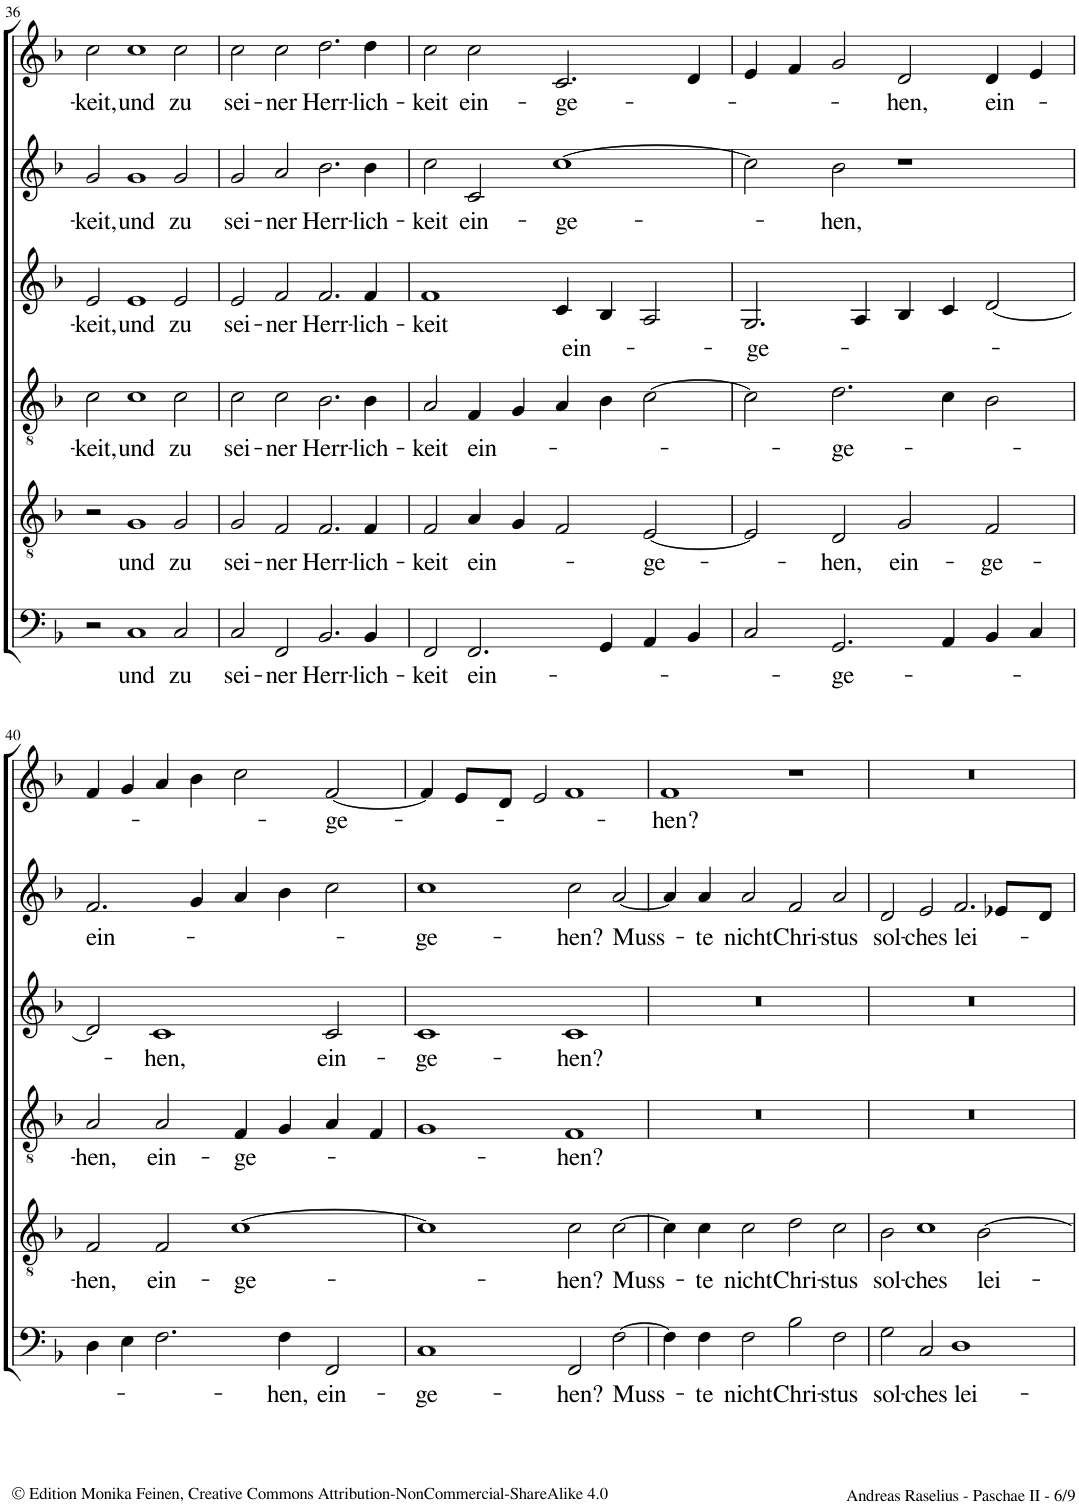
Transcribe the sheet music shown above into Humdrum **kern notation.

**kern	**text	**kern	**text	**kern	**text	**kern	**text	**kern	**text	**kern	**text
*part6	*part6	*part5	*part5	*part4	*part4	*part3	*part3	*part2	*part2	*part1	*part1
*staff6	*staff6	*staff5	*staff5	*staff4	*staff4	*staff3	*staff3	*staff2	*staff2	*staff1	*staff1
*I"Bassus	*	*I"Tenor	*	*I"Quintus	*	*I"Altus	*	*I"Sextus	*	*I"Cantus	*
!!LO:PB:g=z
*clefF4	*	*clefGv2	*	*clefGv2	*	*clefG2	*	*clefG2	*	*clefG2	*
*k[b-]	*	*k[b-]	*	*k[b-]	*	*k[b-]	*	*k[b-]	*	*k[b-]	*
*M4/2	*	*M4/2	*	*M4/2	*	*M4/2	*	*M4/2	*	*M4/2	*
*met(c|)	*	*met(c|)	*	*met(c|)	*	*met(c|)	*	*met(c|)	*	*met(c|)	*
=36	=36	=36	=36	=36	=36	=36	=36	=36	=36	=36	=36
!	!	!	!	!	!LO:LY:b	!	!LO:LY:b	!	!LO:LY:b	!	!LO:LY:b
2r	.	2r	.	2c\	-keit,	2e/	-keit,	2g/	-keit,	2cc\	-keit,
!	!LO:LY:b	!	!LO:LY:b	!	!LO:LY:b	!	!LO:LY:b	!	!LO:LY:b	!	!LO:LY:b
1C	und	1G	und	1c	und	1e	und	1g	und	1cc	und
!	!LO:LY:b	!	!LO:LY:b	!	!LO:LY:b	!	!LO:LY:b	!	!LO:LY:b	!	!LO:LY:b
2C/	zu	2G/	zu	2c\	zu	2e/	zu	2g/	zu	2cc\	zu
=37	=37	=37	=37	=37	=37	=37	=37	=37	=37	=37	=37
!	!LO:LY:b	!	!LO:LY:b	!	!LO:LY:b	!	!LO:LY:b	!	!LO:LY:b	!	!LO:LY:b
2C/	sei-	2G/	sei-	2c\	sei-	2e/	sei-	2g/	sei-	2cc\	sei-
!	!LO:LY:b	!	!LO:LY:b	!	!LO:LY:b	!	!LO:LY:b	!	!LO:LY:b	!	!LO:LY:b
2FF/	-ner	2F/	-ner	2c\	-ner	2f/	-ner	2a/	-ner	2cc\	-ner
!	!LO:LY:b	!	!LO:LY:b	!	!LO:LY:b	!	!LO:LY:b	!	!LO:LY:b	!	!LO:LY:b
2.BB-/	Herr-	2.F/	Herr-	2.B-\	Herr-	2.f/	Herr-	2.b-\	Herr-	2.dd\	Herr-
!	!LO:LY:b	!	!LO:LY:b	!	!LO:LY:b	!	!LO:LY:b	!	!LO:LY:b	!	!LO:LY:b
4BB-/	-lich-	4F/	-lich-	4B-\	-lich-	4f/	-lich-	4b-\	-lich-	4dd\	-lich-
=38	=38	=38	=38	=38	=38	=38	=38	=38	=38	=38	=38
!	!LO:LY:b	!	!LO:LY:b	!	!LO:LY:b	!	!LO:LY:b	!	!LO:LY:b	!	!LO:LY:b
2FF/	-keit	2F/	-keit	2A/	-keit	1f	-keit	2cc\	-keit	2cc\	-keit
!	!LO:LY:b	!	!LO:LY:b	!	!LO:LY:b	!	!	!	!LO:LY:b	!	!LO:LY:b
2.FF/	ein-	4A/	ein-	4F/	ein-	.	.	2c/	ein-	2cc\	ein-
.	.	4G/	.	4G/	.	.	.	.	.	.	.
!	!	!	!	!	!	!	!LO:LY:b	!	!LO:LY:b	!	!LO:LY:b
.	.	2F/	.	4A/	.	4c/	ein-	[1cc	-ge-	2.c/	-ge-
4GG/	.	.	.	4B-\	.	4B-/	.	.	.	.	.
!	!	!	!LO:LY:b	!	!	!	!	!	!	!	!
4AA/	.	[2E/	ge-	[2c\	.	2A/	.	.	.	.	.
4BB-/	.	.	.	.	.	.	.	.	.	4d/	.
=39	=39	=39	=39	=39	=39	=39	=39	=39	=39	=39	=39
!	!	!	!	!	!	!	!LO:LY:b	!	!	!	!
2C/	.	2E/]	.	2c\]	.	2.G/	-ge-	2cc\]	.	4e/	.
.	.	.	.	.	.	.	.	.	.	4f/	.
!	!LO:LY:b	!	!LO:LY:b	!	!LO:LY:b	!	!	!	!LO:LY:b	!	!
2.GG/	-ge-	2D/	-hen,	2.d\	-ge-	.	.	2b-\	-hen,	2g/	.
.	.	.	.	.	.	4A/	.	.	.	.	.
!	!	!	!LO:LY:b	!	!	!	!	!	!	!	!LO:LY:b
.	.	2G/	ein-	.	.	4B-/	.	1r	.	2d/	-hen,
4AA/	.	.	.	4c\	.	4c/	.	.	.	.	.
!	!	!	!LO:LY:b	!	!	!	!	!	!	!	!LO:LY:b
4BB-/	.	2F/	-ge-	2B-\	.	[2d/	.	.	.	4d/	ein-
4C/	.	.	.	.	.	.	.	.	.	4e/	.
!!LO:LB:g=z
=40	=40	=40	=40	=40	=40	=40	=40	=40	=40	=40	=40
!	!	!	!LO:LY:b	!	!LO:LY:b	!	!	!	!LO:LY:b	!	!
4D\	.	2F/	-hen,	2A/	hen,	2d/]	.	2.f/	ein-	4f/	.
4E\	.	.	.	.	.	.	.	.	.	4g/	.
!	!	!	!LO:LY:b	!	!LO:LY:b	!	!LO:LY:b	!	!	!	!
2.F\	.	2F/	ein-	2A/	ein-	1c	-hen,	.	.	4a/	.
.	.	.	.	.	.	.	.	4g/	.	4b-\	.
!	!	!	!LO:LY:b	!	!LO:LY:b	!	!	!	!	!	!
.	.	[1c	-ge-	4F/	-ge-	.	.	4a/	.	2cc\	.
!	!LO:LY:b	!	!	!	!	!	!	!	!	!	!
4F\	-hen,	.	.	4G/	.	.	.	4b-\	.	.	.
!	!LO:LY:b	!	!	!	!	!	!LO:LY:b	!	!	!	!LO:LY:b
2FF/	ein-	.	.	4A/	.	2c/	ein-	2cc\	.	[2f/	-ge-
.	.	.	.	4F/	.	.	.	.	.	.	.
=41	=41	=41	=41	=41	=41	=41	=41	=41	=41	=41	=41
!	!LO:LY:b	!	!	!	!	!	!LO:LY:b	!	!LO:LY:b	!	!
1C	-ge-	1c]	.	1G	.	1c	-ge-	1cc	-ge-	4f/]	.
.	.	.	.	.	.	.	.	.	.	8e/L	.
.	.	.	.	.	.	.	.	.	.	8d/J	.
.	.	.	.	.	.	.	.	.	.	2e/	.
!	!LO:LY:b	!	!LO:LY:b	!	!LO:LY:b	!	!LO:LY:b	!	!LO:LY:b	!	!
2FF/	-hen?	2c\	-hen?	1F	-hen?	1c	-hen?	2cc\	-hen?	1f	.
!	!LO:LY:b	!	!LO:LY:b	!	!	!	!	!	!LO:LY:b	!	!
[2F\	Muss-	[2c\	Muss-	.	.	.	.	[2a/	Muss-	.	.
=42	=42	=42	=42	=42	=42	=42	=42	=42	=42	=42	=42
!	!	!	!	!	!	!	!	!	!	!	!LO:LY:b
4F\]	.	4c\]	.	0r	.	0r	.	4a/]	.	1f	hen?
!	!LO:LY:b	!	!LO:LY:b	!	!	!	!	!	!LO:LY:b	!	!
4F\	-te	4c\	-te	.	.	.	.	4a/	te	.	.
!	!LO:LY:b	!	!LO:LY:b	!	!	!	!	!	!LO:LY:b	!	!
2F\	nicht	2c\	nicht	.	.	.	.	2a/	nicht	.	.
!	!LO:LY:b	!	!LO:LY:b	!	!	!	!	!	!LO:LY:b	!	!
2B-\	Chri-	2d\	Chri-	.	.	.	.	2f/	Chri-	1r	.
!	!LO:LY:b	!	!LO:LY:b	!	!	!	!	!	!LO:LY:b	!	!
2F\	-stus	2c\	-stus	.	.	.	.	2a/	-stus	.	.
=43	=43	=43	=43	=43	=43	=43	=43	=43	=43	=43	=43
!	!LO:LY:b	!	!LO:LY:b	!	!	!	!	!	!LO:LY:b	!	!
2G\	sol-	2B-\	sol-	0r	.	0r	.	2d/	sol-	0r	.
!	!LO:LY:b	!	!LO:LY:b	!	!	!	!	!	!LO:LY:b	!	!
2C/	-ches	1c	-ches	.	.	.	.	2e/	-ches	.	.
!	!LO:LY:b	!	!	!	!	!	!	!	!LO:LY:b	!	!
1D	lei-	.	.	.	.	.	.	2.f/	lei-	.	.
!	!	!	!LO:LY:b	!	!	!	!	!	!	!	!
.	.	[2B-\	lei-	.	.	.	.	.	.	.	.
.	.	.	.	.	.	.	.	8e-X/L	.	.	.
.	.	.	.	.	.	.	.	8d/J	.	.	.
=	=	=	=	=	=	=	=	=	=	=	=
*-	*-	*-	*-	*-	*-	*-	*-	*-	*-	*-	*-
